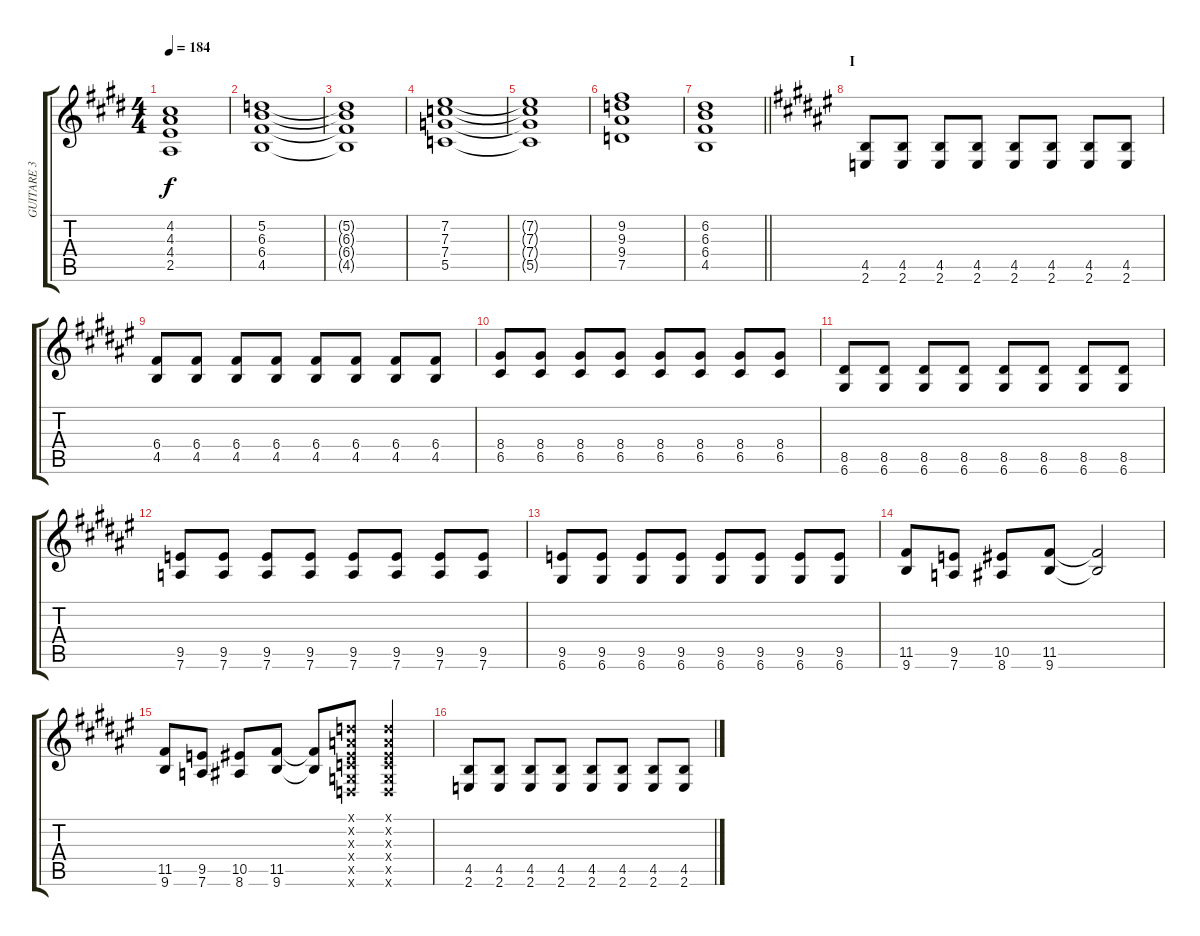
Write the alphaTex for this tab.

\track ("GUITARE 3" "GUITARE 3") {instrument distortionguitar}
\staff {score tabs}
\tuning (D4 A3 F3 C3 G2 D2) {hide}
\ts (4 4)
\tempo 184
\clef g2
\ks e
(4.2{t} 4.3{t} 4.4{t} 2.5{t}).1{dy f} |
(5.2 6.3 6.4 4.5).1 |
(5.2{t} 6.3{t} 6.4{t} 4.5{t}).1 |
(7.2 7.3 7.4 5.5).1 |
(7.2{t} 7.3{t} 7.4{t} 5.5{t}).1 |
(9.2 9.3 9.4 7.5).1 |
\barLineRight lightlight
(6.2 6.3 6.4 4.5).1 |
\section ("" "I")
\ks f#
(4.5 2.6).8{volume 8 balance 3 instrument overdrivenguitar} (4.5 2.6).8 (4.5 2.6).8 (4.5 2.6).8 (4.5 2.6).8 (4.5 2.6).8 (4.5 2.6).8 (4.5 2.6).8 |
(6.4 4.5).8 (6.4 4.5).8 (6.4 4.5).8 (6.4 4.5).8 (6.4 4.5).8 (6.4 4.5).8 (6.4 4.5).8 (6.4 4.5).8 |
(8.4 6.5).8 (8.4 6.5).8 (8.4 6.5).8 (8.4 6.5).8 (8.4 6.5).8 (8.4 6.5).8 (8.4 6.5).8 (8.4 6.5).8 |
(8.5 6.6).8 (8.5 6.6).8 (8.5 6.6).8 (8.5 6.6).8 (8.5 6.6).8 (8.5 6.6).8 (8.5 6.6).8 (8.5 6.6).8 |
(9.5 7.6).8 (9.5 7.6).8 (9.5 7.6).8 (9.5 7.6).8 (9.5 7.6).8 (9.5 7.6).8 (9.5 7.6).8 (9.5 7.6).8 |
(9.5 6.6).8 (9.5 6.6).8 (9.5 6.6).8 (9.5 6.6).8 (9.5 6.6).8 (9.5 6.6).8 (9.5 6.6).8 (9.5 6.6).8 |
(11.5 9.6).8{volume 10 instrument overdrivenguitar} (9.5 7.6).8 (10.5 8.6).8 (11.5 9.6).8 (11.5{t} 9.6{t}).2 |
(11.5 9.6).8 (9.5 7.6).8 (10.5 8.6).8 (11.5 9.6).8 (11.5{t} 9.6{t}).8 (0.1{x} 0.2{x} 0.3{x} 0.4{x} 0.5{x} 0.6{x}).8 (0.1{x} 0.2{x} 0.3{x} 0.4{x} 0.5{x} 0.6{x}).4 |
(4.5 2.6).8{volume 8 instrument overdrivenguitar} (4.5 2.6).8 (4.5 2.6).8 (4.5 2.6).8 (4.5 2.6).8 (4.5 2.6).8 (4.5 2.6).8 (4.5 2.6).8
